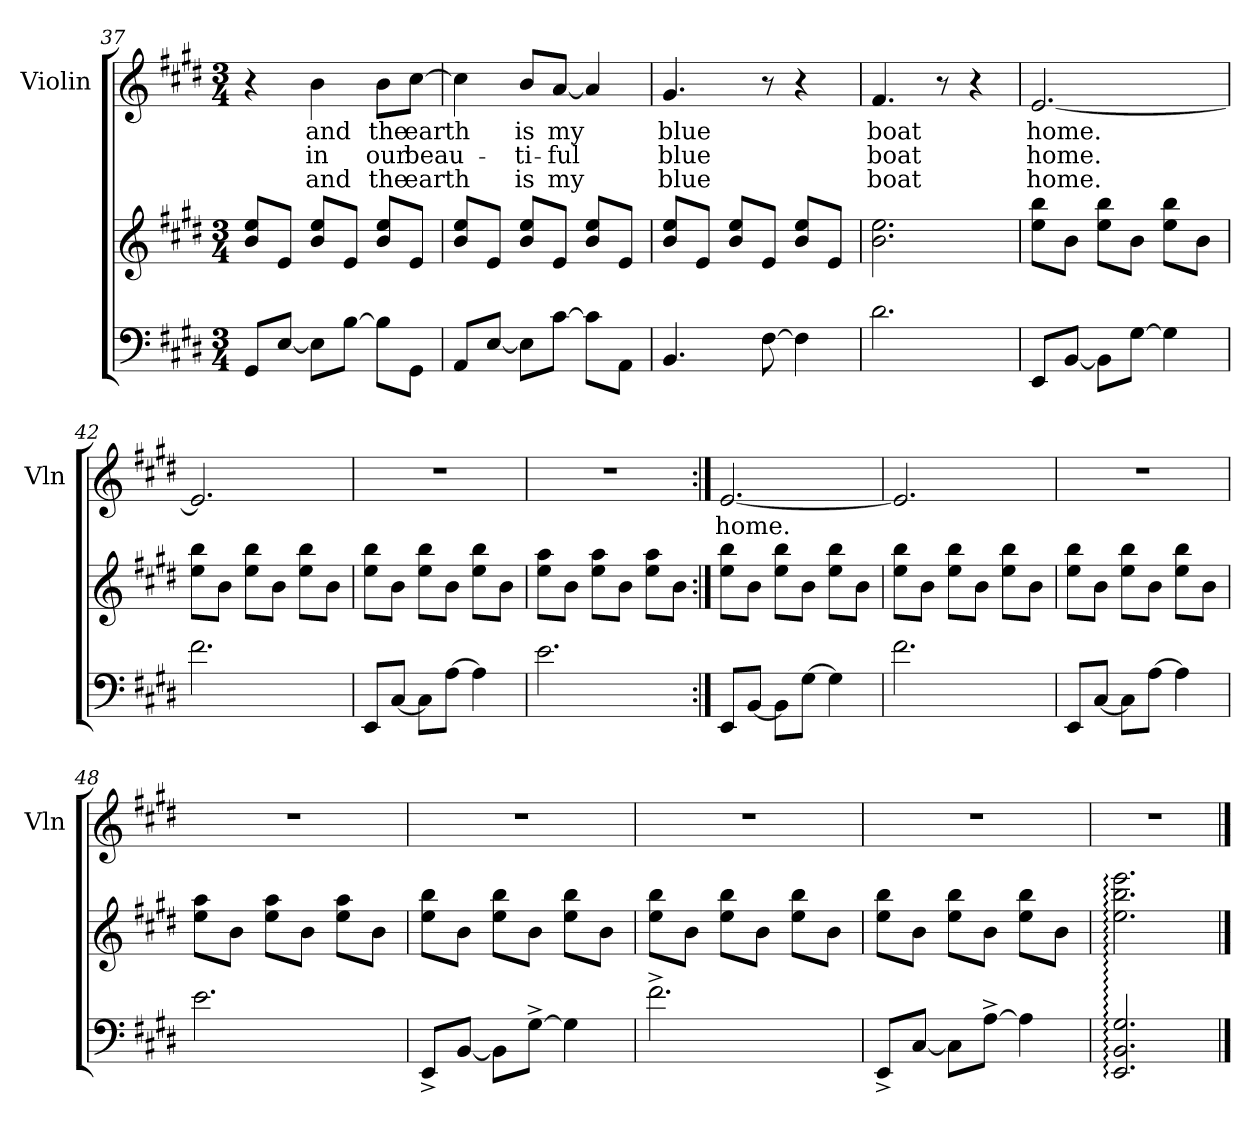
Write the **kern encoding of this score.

**kern	**kern	**kern	**text	**text	**text
*part2	*part2	*part1	*part1	*part1	*part1
*staff3	*staff2	*staff1	*staff1	*staff1	*staff1
*	*	*I"Violin	*	*	*
*	*	*I'Vln	*	*	*
!!LO:PB:g=z
*clefF4	*clefG2	*clefG2	*	*	*
*k[f#c#g#d#]	*k[f#c#g#d#]	*k[f#c#g#d#]	*	*	*
*M3/4	*M3/4	*M3/4	*	*	*
=37	=37	=37	=37	=37	=37
8GG#L	8b 8eeL	4r	.	.	.
[8EJ	8eJ	.	.	.	.
8EL]	8b 8eeL	4b\	and	in	and
[8BJ	8eJ	.	.	.	.
8BL]	8b 8eeL	8bL	the	our	the
8GG#J	8eJ	[8cc#J	earth	beau-	earth
=38	=38	=38	=38	=38	=38
8AAL	8b 8eeL	4cc#\]	.	.	.
[8EJ	8eJ	.	.	.	.
8EL]	8b 8eeL	8bL	is	-ti-	is
[8c#J	8eJ	[8aJ	my	-ful	my
8c#L]	8b 8eeL	4a/]	.	.	.
8AAJ	8eJ	.	.	.	.
=39	=39	=39	=39	=39	=39
4.BB/	8b 8eeL	4.g#/	blue	blue	blue
.	8eJ	.	.	.	.
.	8b 8eeL	.	.	.	.
[8F#\	8eJ	8r	.	.	.
4F#\]	8b 8eeL	4r	.	.	.
.	8eJ	.	.	.	.
=40	=40	=40	=40	=40	=40
2.d#\	2.b\ 2.ee\	4.f#/	boat	boat	boat
.	.	8r	.	.	.
.	.	4r	.	.	.
=41	=41	=41	=41	=41	=41
8EEL	8ee 8bbL	[2.e/	home.	home.	home.
[8BBJ	8bJ	.	.	.	.
8BBL]	8ee 8bbL	.	.	.	.
[8G#J	8bJ	.	.	.	.
4G#\]	8ee 8bbL	.	.	.	.
.	8bJ	.	.	.	.
!!LO:LB:g=z
=42	=42	=42	=42	=42	=42
2.f#\	8ee 8bbL	2.e/]	.	.	.
.	8bJ	.	.	.	.
.	8ee 8bbL	.	.	.	.
.	8bJ	.	.	.	.
.	8ee 8bbL	.	.	.	.
.	8bJ	.	.	.	.
=43	=43	=43	=43	=43	=43
8EEL	8ee 8bbL	2.r	.	.	.
[8C#J	8bJ	.	.	.	.
8C#L]	8ee 8bbL	.	.	.	.
[8AJ	8bJ	.	.	.	.
4A\]	8ee 8bbL	.	.	.	.
.	8bJ	.	.	.	.
=44	=44	=44	=44	=44	=44
2.e\	8ee 8aaL	2.r	.	.	.
.	8bJ	.	.	.	.
.	8ee 8aaL	.	.	.	.
.	8bJ	.	.	.	.
.	8ee 8aaL	.	.	.	.
.	8bJ	.	.	.	.
=45:|!	=45:|!	=45:|!	=45:|!	=45:|!	=45:|!
8EEL	8ee 8bbL	[2.e/	home.	.	.
[8BBJ	8bJ	.	.	.	.
8BBL]	8ee 8bbL	.	.	.	.
[8G#J	8bJ	.	.	.	.
4G#\]	8ee 8bbL	.	.	.	.
.	8bJ	.	.	.	.
=46	=46	=46	=46	=46	=46
2.f#\	8ee 8bbL	2.e/]	.	.	.
.	8bJ	.	.	.	.
.	8ee 8bbL	.	.	.	.
.	8bJ	.	.	.	.
.	8ee 8bbL	.	.	.	.
.	8bJ	.	.	.	.
=47	=47	=47	=47	=47	=47
8EEL	8ee 8bbL	2.r	.	.	.
[8C#J	8bJ	.	.	.	.
8C#L]	8ee 8bbL	.	.	.	.
[8AJ	8bJ	.	.	.	.
4A\]	8ee 8bbL	.	.	.	.
.	8bJ	.	.	.	.
!!LO:LB:g=z
=48	=48	=48	=48	=48	=48
2.e\	8ee 8aaL	2.r	.	.	.
.	8bJ	.	.	.	.
.	8ee 8aaL	.	.	.	.
.	8bJ	.	.	.	.
.	8ee 8aaL	.	.	.	.
.	8bJ	.	.	.	.
=49	=49	=49	=49	=49	=49
8EE^L	8ee 8bbL	2.r	.	.	.
[8BBJ	8bJ	.	.	.	.
8BBL]	8ee 8bbL	.	.	.	.
[8G#^J	8bJ	.	.	.	.
4G#\]	8ee 8bbL	.	.	.	.
.	8bJ	.	.	.	.
=50	=50	=50	=50	=50	=50
2.f#^\	8ee 8bbL	2.r	.	.	.
.	8bJ	.	.	.	.
.	8ee 8bbL	.	.	.	.
.	8bJ	.	.	.	.
.	8ee 8bbL	.	.	.	.
.	8bJ	.	.	.	.
=51	=51	=51	=51	=51	=51
8EE^L	8ee 8bbL	2.r	.	.	.
[8C#J	8bJ	.	.	.	.
8C#L]	8ee 8bbL	.	.	.	.
[8A^J	8bJ	.	.	.	.
4A\]	8ee 8bbL	.	.	.	.
.	8bJ	.	.	.	.
=52	=52	=52	=52	=52	=52
2.EE::/ 2.BB::/ 2.G#::/	2.ee::\ 2.bb::\ 2.eee::\	2.r	.	.	.
==	==	==	==	==	==
*-	*-	*-	*-	*-	*-
